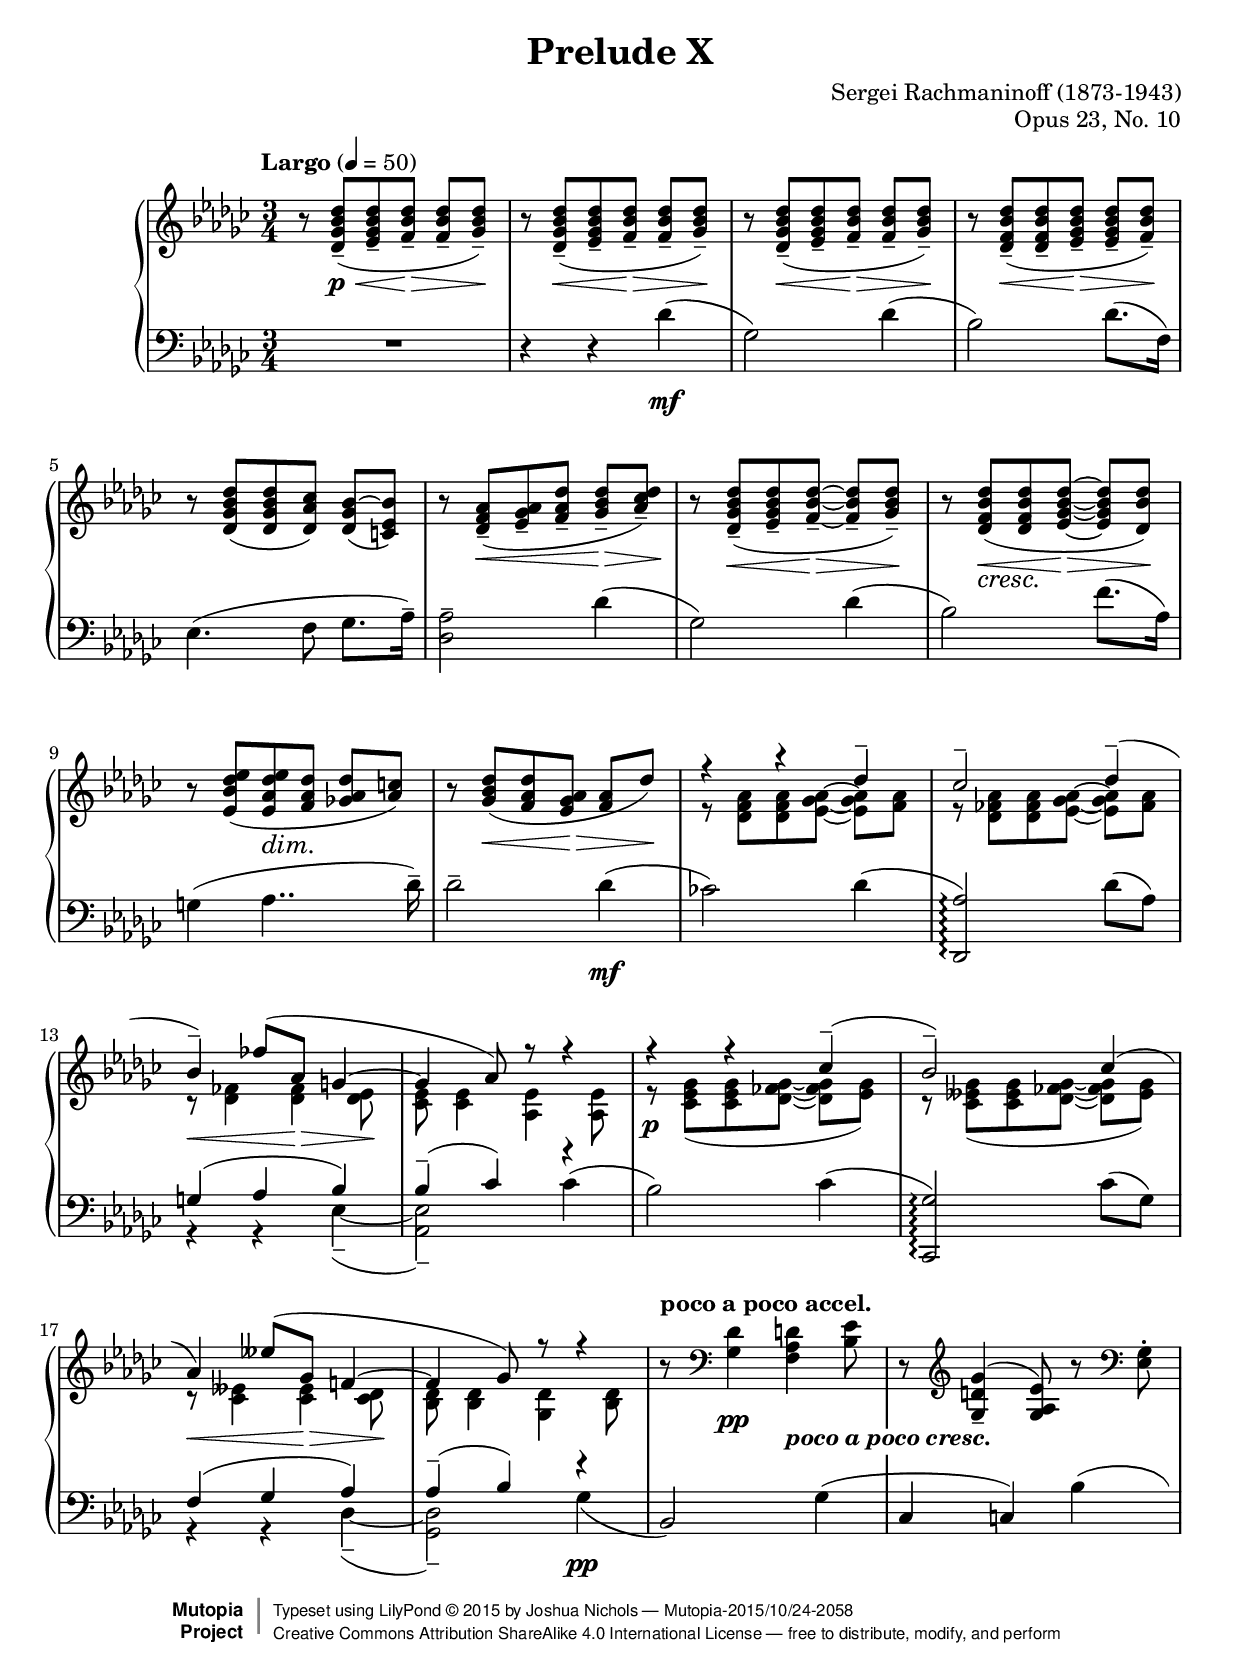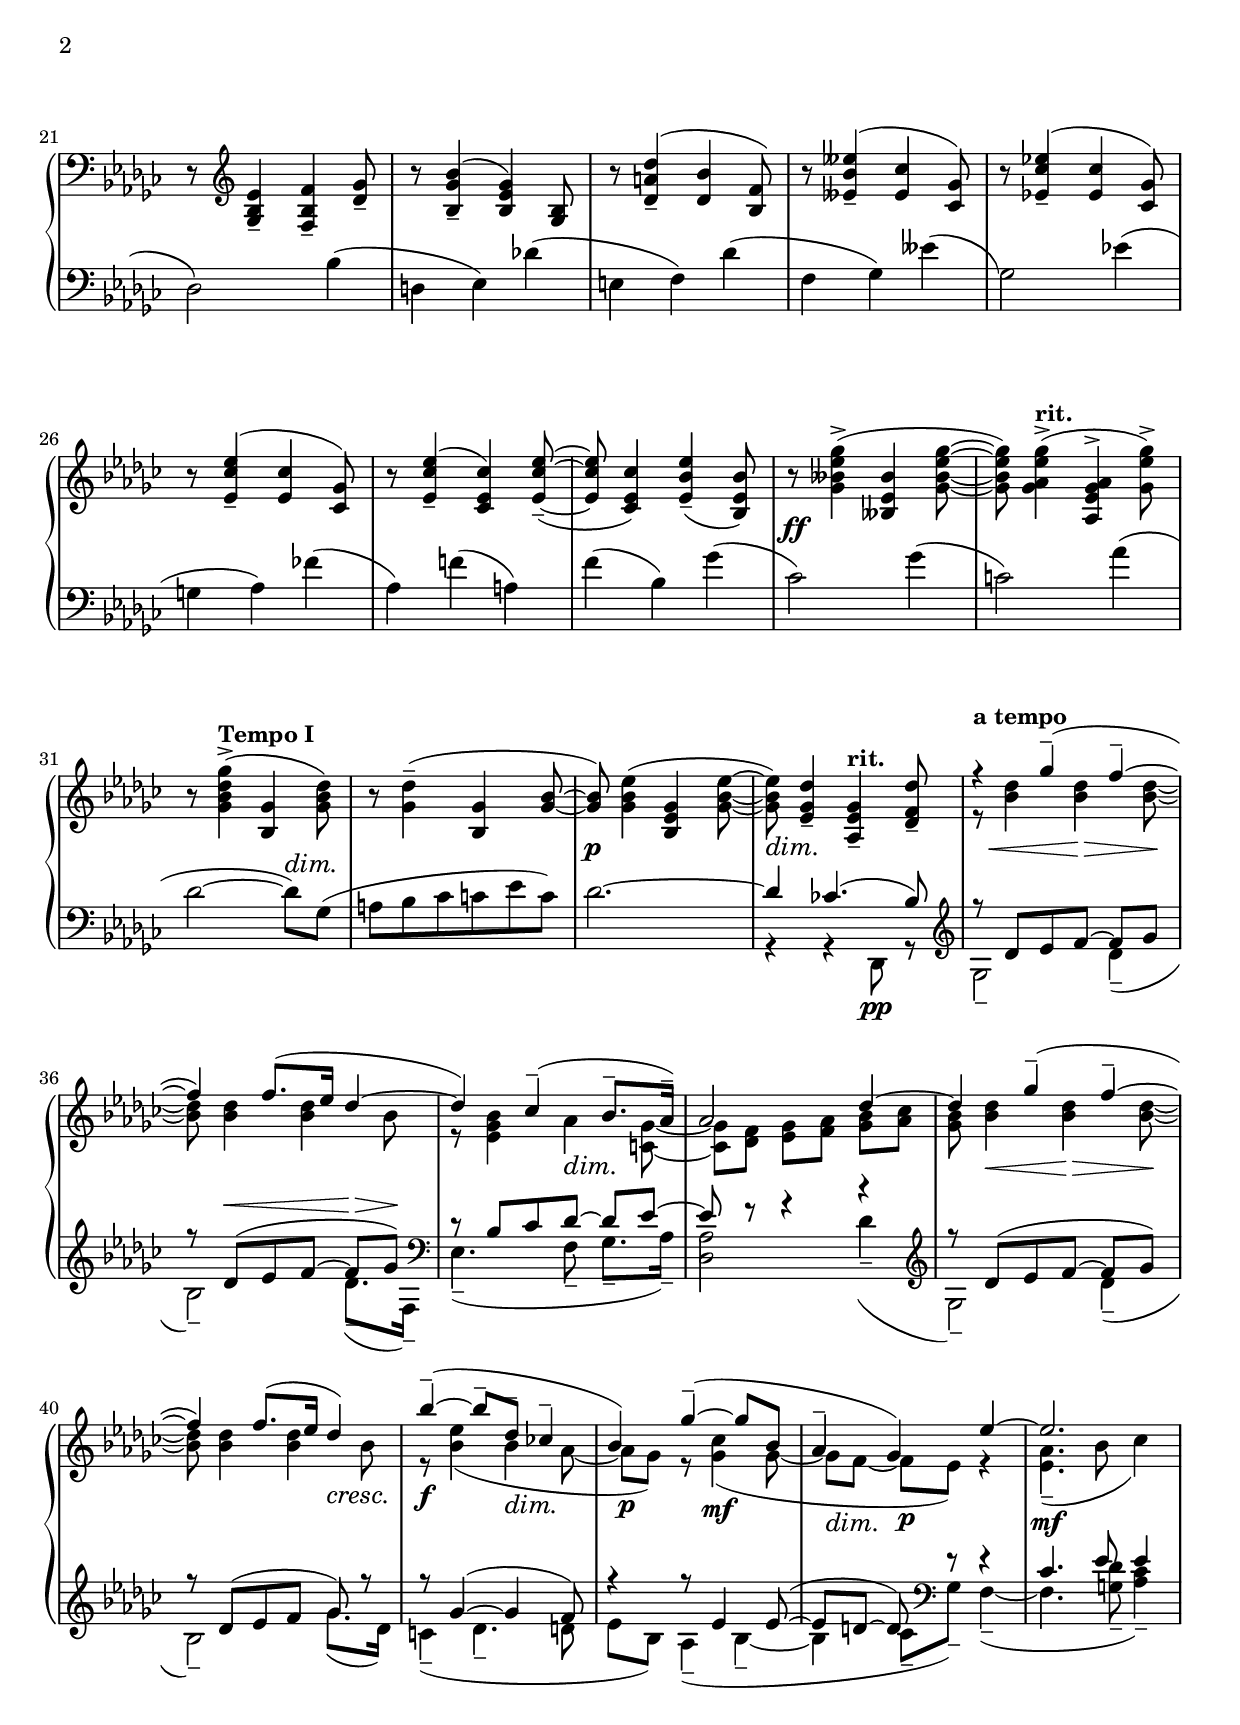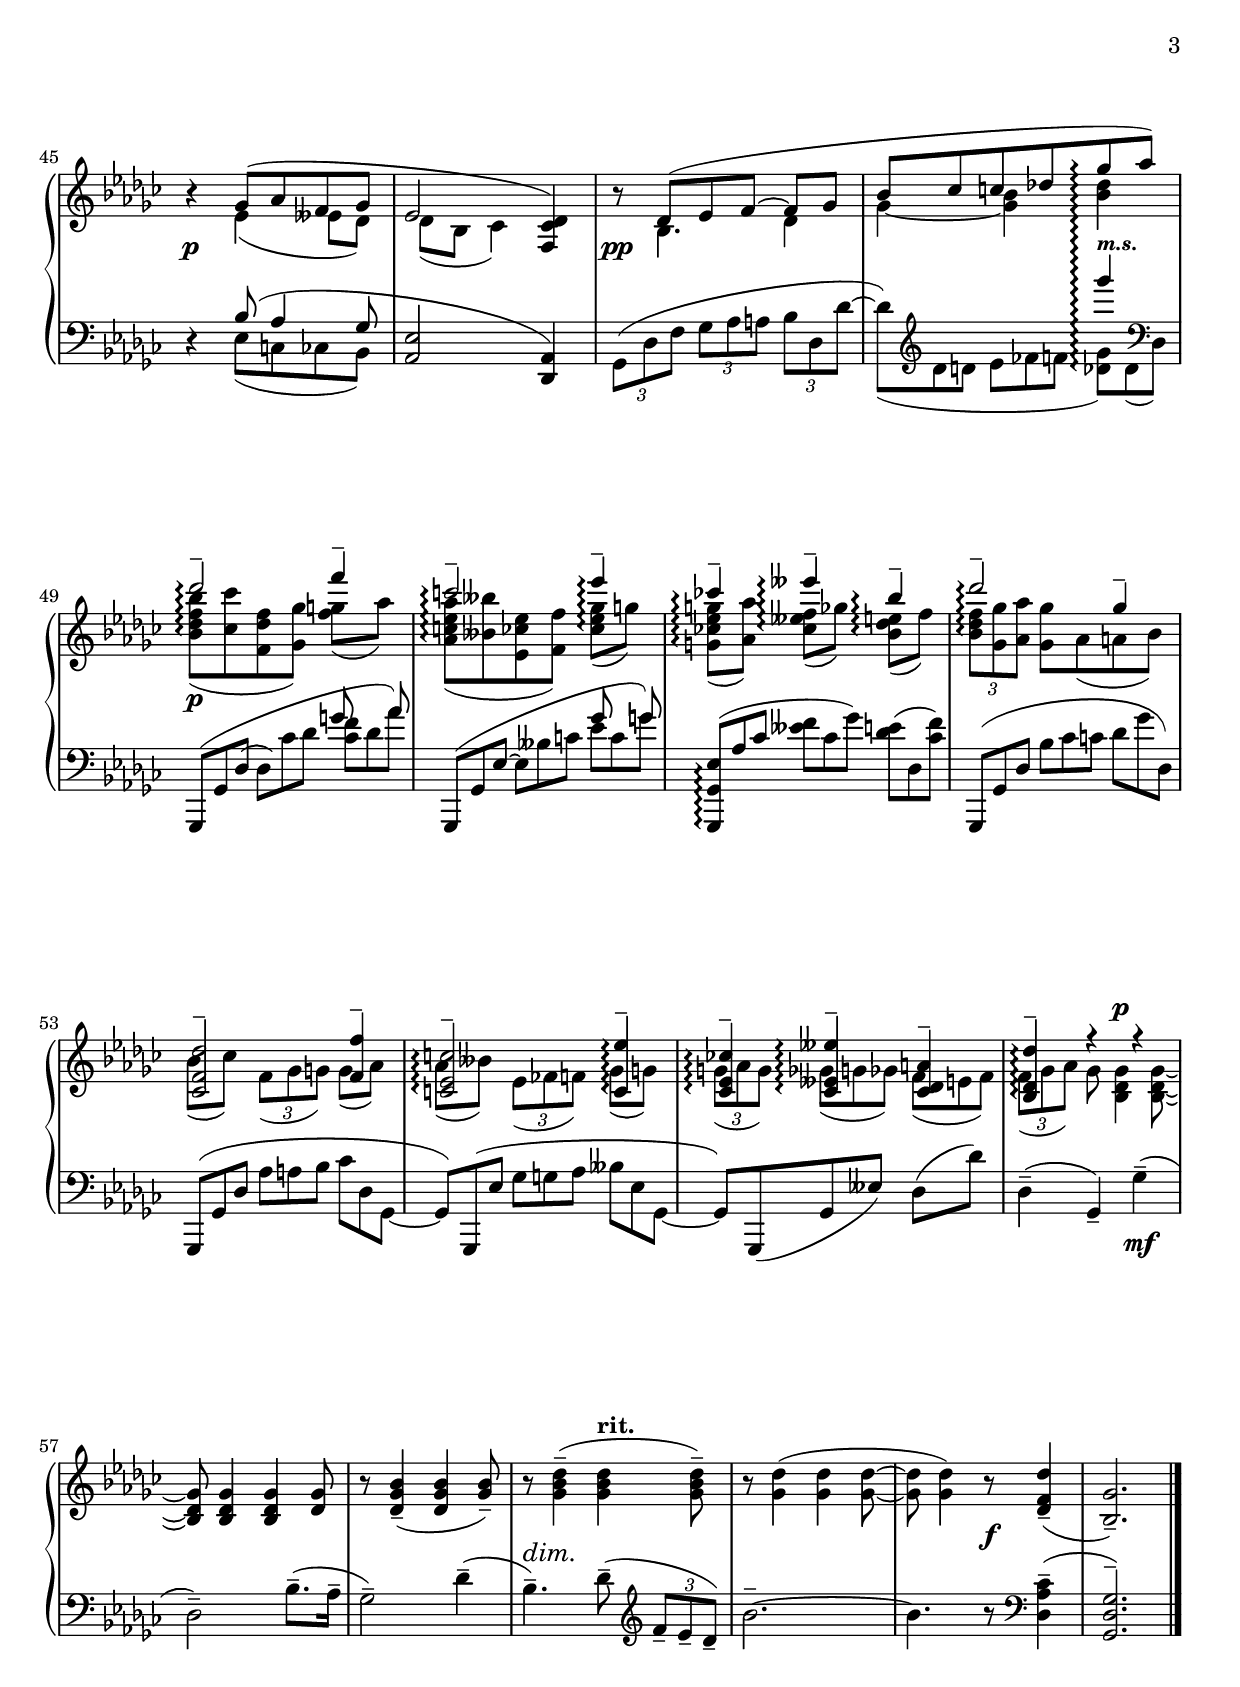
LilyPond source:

\version "2.18.2"
#(set-global-staff-size 20)

%#(set-default-paper-size "letter")

\paper {
    top-margin = 8\mm                              %-minimum: 8 mm
    top-markup-spacing.basic-distance = #6         %-dist. from bottom of top margin to the first markup/title
    markup-system-spacing.basic-distance = #5      %-dist. from header/title to first system
    top-system-spacing.basic-distance = #12        %-dist. from top margin to system in pages with no titles
    last-bottom-spacing.padding = #2               %-min #1.5 -pads music from copyright block 
    ragged-bottom = ##f
    ragged-last-bottom = ##f
}

\header {
    title = "Prelude X"
    composer = "Sergei Rachmaninoff (1873-1943)"
    opus = "Opus 23, No. 10"
    date = "1901"
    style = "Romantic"
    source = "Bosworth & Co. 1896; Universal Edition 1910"

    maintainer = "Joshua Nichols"
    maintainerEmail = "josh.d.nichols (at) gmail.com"
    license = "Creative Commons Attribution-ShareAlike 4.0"

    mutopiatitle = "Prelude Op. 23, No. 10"
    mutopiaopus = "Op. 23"
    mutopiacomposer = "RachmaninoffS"
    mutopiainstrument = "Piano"

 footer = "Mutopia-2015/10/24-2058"
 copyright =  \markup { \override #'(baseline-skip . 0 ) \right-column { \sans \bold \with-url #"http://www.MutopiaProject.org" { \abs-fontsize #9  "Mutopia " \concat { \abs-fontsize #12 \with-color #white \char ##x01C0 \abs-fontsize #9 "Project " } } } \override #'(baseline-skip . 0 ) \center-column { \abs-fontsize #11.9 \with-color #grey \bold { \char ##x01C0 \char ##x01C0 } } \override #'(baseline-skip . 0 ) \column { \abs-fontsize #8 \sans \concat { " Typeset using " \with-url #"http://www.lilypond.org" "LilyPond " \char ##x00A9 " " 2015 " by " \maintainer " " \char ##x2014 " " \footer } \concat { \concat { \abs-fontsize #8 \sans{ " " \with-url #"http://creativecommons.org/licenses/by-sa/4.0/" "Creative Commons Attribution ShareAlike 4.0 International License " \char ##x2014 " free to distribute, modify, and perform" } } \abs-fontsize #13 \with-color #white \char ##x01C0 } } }
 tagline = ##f
}

cAt = \set PianoStaff.connectArpeggios = ##t
cAf = \set PianoStaff.connectArpeggios = ##f

global = {
  \key ges \major
  \time 3/4
  \tempo "Largo" 4 = 50
  \cAt
  \override DynamicText.staff-padding = #4
  \override DynamicLineSpanner.staff-padding = #3
  \set Staff.connectArpeggios = ##t
  \override TupletBracket.bracket-visibility = ##f
  \set Timing.beamExceptions = #'()
  \set Timing.baseMoment = #(ly:make-moment 1/4)
  \set Timing.beatStructure = #'(2 1)
}


right = \relative d' {
  \global \clef G
  r8 <des ges bes des>\p\<--( <ees ges bes des>-- <f bes des>\!\>-- <f bes des>-- <ges bes des>\!--)
  r8 <des ges bes des>\<--( <ees ges bes des>-- <f bes des>\!\>-- <f bes des>-- <ges bes des>\!--)
  r8 <des ges bes des>\<--( <ees ges bes des>-- <f bes des>\!\>-- <f bes des>-- <ges bes des>\!--)
  r <des f bes des>(\<-- <des f bes des>-- <ees ges bes des>\!\>-- <ees ges bes des>-- <f bes des>)--\!
  r <des ges bes des>( <des ges bes des> <des aes' ces>) \tieUp <des ges bes~ >( <c ees bes'>) \tieNeutral
  r \slurDown <des f aes>(\<-- <ees ges aes>-- <f aes des>-- <ges bes des>\!\>--^[ <aes ces des>)--\!]
  r <des, ges bes des>\<--( <ees ges bes des>-- <f bes des>\!\>-- ~ <f bes des>-- <ges bes des>\!--)
  r <des f bes des>_\markup { \italic \larger cresc. }(\< <des f bes des> <ees ges bes des>\!\> ~ <ees ges bes des> <des bes' des>)\!
  r  <ees bes' des ees>( <ees aes des ees>\dim <f aes des> <ges! aes des>^[ <aes c>]) \slurNeutral
  r <ges bes des>\<( <f aes des> <ees ges aes>\!\> <f aes> des')\!
  <<
    { \voiceOne 
      r4 r des--
      ces2-- \shape #'(
           (( 0 . 0) (0 . 0) (0 . 0.5) (0 . 1))
           ((-3 . 3) (-2 . 2) (-1 . 1) (0 . 0))
         ) Slur des4--(
      bes--) fes'8( aes, g4 ~
      g aes8) r8 r4
      r r  ces--(
      bes2--) \shape #'(
           (( 0 . 0) (0 . 0) (0 . 0) (-0.5 . -0.5))
           ((1 . 2) (1 . 1) (0 . 1) (0 . 0))
         ) Slur ces4(
      aes) eeses'8( ges, f!4 ~
      f ges8) r r4
    }
    \new Voice
    { \voiceTwo
      r8 <des f aes> <des f aes>  \override TieColumn.tie-configuration =
    #'((-5 . -1) (-3.6 . -1) (0 . 1))  <ees ges aes> ~ <ees ges aes> <f aes>
      r <des fes aes> <des fes aes> <ees ges aes> ~ < ees ges aes> <fes aes> \revert TieColumn.tie-configuration
      r\< <des fes>4 <des fes>\!\> <des ees>8\!
      <ces ees> <ces ees>4 <aes ees'> <aes ees'>8
      r\p <ces ees ges>( <ces ees ges> <des fes ges> ~ <des fes ges> <ees ges>)
      r <ces eeses ges>( <ces eeses ges> <des fes ges> ~ <des fes ges> <eeses ges>)
      r8\< <ces eeses>4 <ces eeses>\!\> <ces des>8\!
      <bes des> <bes des>4 <ges des'> <bes des>8
    }
  >>
  \oneVoice
  \tempo "poco a poco accel." r8 \clef F <ges des'>4\pp <f aes d>_\markup{ \whiteout \pad-around #0.5 \bold \italic "poco a poco cresc." } <bes ees>8
  r8 \slurUp \clef G <ges d' ges>4--( <ges aes ees'>8) r \clef F <ees ges>-.
  r8 \clef G <ges bes ees>4-- <f bes f'>-- <des' ges>8--
  r8 < bes ges' bes>4(-- <bes ees ges>) <ges bes>8
  r8 <des' a' des>4(-- <des bes'> <bes f'>8)
  r8 <eeses bes' eeses>4--( <eeses ces'> <ces ges'>8)
  r8 <ees! ces' ees!>4--( <ees ces'> <ces ges'>8)
  r8 <ees ces' ees>4--( <ees ces'> <ces ges'>8)
  r8 <ees ces' ees>4--( <ces ees ces'>) \slurNeutral <ees ces' ees>8--( ~
  <ees ces' ees> <ces ees ces'>4) <ees bes' ees>--( <bes ees bes'>8)
  r\ff <ges' beses ees ges>4->( <beses, ees beses'>4 <ges' beses ees ges>8 ~
  <ges beses ees ges>8) \tempo "rit." <ges aes ees' ges>4(-> <aes ges ees aes,>^> <ges ees' ges>8)->
  r8 \tempo "Tempo I" <ges bes des ges>4->( <ges bes,> <ges bes des>8)
  r8 <ges des'>4(-- <ges bes,> <ges bes>8 ~
  q)\p <ges bes ees>4( <ges ees bes> <ges bes ees>8 ~
  q)\dim <ees ges des'>4--\! \tempo "rit." <ges ees aes,>-- <des f des'>8--
  <<
    { \voiceOne
      \tempo "a tempo" r4 ges'--( f-- ~
      f) f8.( ees16 des4 ~
      des) ces--( bes8.-- aes16--)
      aes2 des4 ~
      des ges--( f-- ~
      f) f8.( ees16 des4_\markup { \whiteout \pad-around #0.5 \larger \italic cresc.} )
      bes'4--( ~ \once \override Beam.positions = #'(5 . 4) bes8-- des,-- ces!4--
      bes4) ges'4--( ~ ges8 bes,
      aes4-- ges) ees' ~
      ees2.
    }
    \new Voice
    { \voiceTwo
      \once\omit DynamicText r8\p\< <bes des>4 q\!\> q8\! ~
      q q4 q bes8
      r8 <bes ges ees>4 aes\dim <ges c,>8 ~
      q <des f> <ees ges>[ <f aes>] <ges bes> <aes ces>
      <ges bes>\! <bes des>4\< q\!\> q8\! ~
      q q4 q bes8
      r8\f <bes ees>4( bes\dim aes8 ~
      aes\p ges) r <ges ces>4\mf( ges8 ~
      ges\dim f ~ f\p[ ees]) r4
      <ees aes>4.--\mf( bes'8 ces4)
    }
  >>
  \oneVoice
  r4\p
  <<
    { \voiceOne
      ges8[( aes f ges]
      ees2 <des ces f,>4)
      b'8\rest\pp des,8[( ees f] ~ f ges
      bes[ ces c des! ges\arpeggio aes])
      des2--\arpeggio f4--
      c2--\arpeggio ees4--\arpeggio
      ces!4--\arpeggio eeses--\arpeggio bes--\arpeggio
      des2--\arpeggio ges,4--
      <des f, ces>2-- <f f,>4--
      <c ees, c>2--\arpeggio <ees c,>4--\arpeggio
      <ces! ees, ces>4--\arpeggio <eeses eeses, ces>--\arpeggio <a, des, ces>--
      <des des, bes>4--\arpeggio r r
      s2.
    }
    \new Voice
    { \voiceTwo
      ees,4( eeses8 des)
      des( bes ces4) s4
      s8 bes4. des4
      ges4 ~ <ges bes> <bes des>\arpeggio
      \set Timing.baseMoment = #(ly:make-moment 1/4)
      \set Timing.beatStructure = #'(2 1)
      <bes des f bes>8\p(\arpeggio <ces ces'> <f, des' f> <ges ges'>) <f' g>( aes)
      <aes, c ees aes>(\arpeggio <beses beses'> <ees, ces' ees> <f f'>) <ces' ees ges>(\arpeggio g')
      <g, ces! ees g>[(\arpeggio <aes aes'>])  <ces eeses f>[(\arpeggio ges']) <bes, des e>[(\arpeggio f'])
      \tuplet 3/2 { <bes, des f>8\arpeggio <ges ges'> <aes aes'> } <ges ges'>8[ aes( a bes])
      \set Timing.baseMoment = #(ly:make-moment 1/4)
      \set Timing.beatStructure = #'(1 1 1)
      bes8( ces) \tuplet 3/2 { f,8[( ges g]) } g( aes)
      aes8( beses) \tuplet 3/2 { ees,([ fes f)] } ges( g)
      \tuplet 3/2 4 { g8[( aes g]) \omit TupletNumber ges[( g ges]) f[( e f]) } \undo \omit TupletNumber
      \tuplet 3/2 { f8([ ges aes)] } ges8 <ges des bes>4^\p q8 ~
      \stemUp q q4 q <ges des>8 \stemNeutral
    }
  >>
  \oneVoice
  r8 <des ges bes>4(-- q <ges bes>8)--
  r <ges bes des>4(-- \tempo "rit." q q8)--
  r8 <ges des'>4( q q8 ~
  q q4) r8\f <des' f, des>4(--
  <ges, bes,>2.)-- \bar "|."
}

left = \relative d' {
  \global \clef F
  R1*3/4
  r4 r des\mf(
  ges,2) des'4(
  bes2) des8.( f,16)
  ees4.( f8 ges8. aes16--)
  <aes des,>2-- des4(
  ges,2) des'4(
  bes2) f'8.( aes,16)
  g4( aes4.. des16--)
  des2-- des4\mf(
  ces!2) des4(
  <aes des,,>2)\arpeggio des8( aes)
  <<
    { \voiceOne
      g4( aes bes)
      bes--( ces) r4
      s2
    }
    \new Voice
    { \voiceTwo
      r4 r ees,--( ~
      <ees aes,>2)-- \slurUp ces'4(
      bes2) \slurNeutral
    }
  >>
  \oneVoice
  ces4(
  <ges ces,,>2)\arpeggio ces8( ges)
  <<
    { \voiceOne
      f4( ges aes)
      aes--( bes) r4
      s2
    }
    \new Voice
    { \voiceTwo
      r4 r des,--( ~
      <des ges,>2--) ges4\pp(
      \stemUp bes,2) \stemNeutral
    }
  >>
  \oneVoice
  ges'4(
  ces, c) \shape #'(
           (( 0 . 0) (0 . 0) (0 . 0) (-1 . -1))
           ((-3 . 2) (-2.5 . 2.5) (1 . 1) (0 . 0))
         ) Slur bes'(
  des,2) bes'4(
  d, ees) des'!(
  e, f) des'(
  f, ges) \shape #'(
           (( 0 . 0) (0 . 0) (0 . 0) (-1 . -1))
           ((-3 . 2) (-2.5 . 2.5) (1 . 1) (0 . 0))
         ) Slur eeses'(
  ges,2) ees'!4(
  g, aes) fes'(
  aes,) f'!( a,)
  f'( bes,) ges'(
  ces,2) ges'4(
  c,2) aes'4(
  des,2  ~ des8)^\dim ges,(
  a[ bes ces c ees c])\!
  des2. ~
  <<
    { \voiceOne
      des4 ces!4.( bes8)
      \clef G r8 des ees f ~ f ges
      r8 des^\<( ees f ~ f\!\> ges\!) \clef F
      r8 bes, ces des ~ des ees ~
      ees r8 r4 r \clef G
      r8 des8( ees f ~ f ges)
     \mergeDifferentlyDottedOn r8 des( ees f ges) r \mergeDifferentlyDottedOff
      r8 ges4( ~ ges f8)
      r4 r8 ees4 ees8( ~
      ees[ d] ~ d) r8 r4
      ces4. ees8 ees4
    }
    \new Voice
    { \voiceTwo
      r4 r des,,8\pp r
      ges'2-- des'4--(
      bes2--) des8.--( f,16--)
      ees4.--( f8-- ges8.-- aes16--)
      <aes des,>2 des4--(
      ges,2--) des'4--(
      bes2--) ges'8.( des16)
      c4--( des4.-- d8
      ees bes) aes4--( bes-- ~
      bes ces8-- \clef F ges--) f4--( ~
      f4. <g des'>8-- <aes ces>4--)
    }
  >>
  \oneVoice
  r4
  <<
    { \voiceOne
      bes8( aes4 ges8
      <ees aes,>2 <aes, des,>4)
    }
    \new Voice
    { \voiceTwo
      ees'8[( c ces bes])
      s2.
    }
  >>
  \oneVoice
  \set Timing.baseMoment = #(ly:make-moment 1/4)
  \set Timing.beatStructure = #'(1 1 1)
  
  
  <<
    { \voiceOne
      s2.
      s4 s ges''''4\arpeggio^\markup { \bold \italic \small m.s. }
      \omit TupletNumber
      s2  \tuplet 3/2 { g,,8 s aes }
      s2  \tuplet 3/2 { ges8 s g }
    }
    \new Voice
    { \voiceTwo  \tieUp \slurUp
      \shape #'(
           (( 0 . 0) (-1 . 1) (2 . 1.8) (0 . 0.5))
         ) Slur \tuplet 3/2 4 { ges,,8( des' f ges aes a  bes des, des' ~ } \omit TupletNumber
      \once \override Beam.positions = #'(-4.5 . -4.5) \tieNeutral \slurNeutral \slurDown
      \tuplet 3/2 4 { des8)( \clef G des d ees fes f <ges des>)\arpeggio \slurDown des( \clef F des,) } \slurNeutral
      \shape #'(
           (( 0 . 0) (0 . 0) (2.5 . 2.5) (0 . 1))
         ) Slur \tuplet 3/2 4 { \stemUp ges,,8[( ges' \shape #'(
           ((-1 . 0.5) (-0.5 . 1) (0.5 . 1) (1 . 0.5))
         ) Tie des'] ~ \stemNeutral des ces' des <ces f> des aes') }
      \shape #'(
           (( 0 . 0) (0 . 0) (3 . 3) (0 . 1))
         ) Slur \tuplet 3/2 4 { \stemUp ges,,,8[( ges' ees'] ~ \stemNeutral ees beses' c ees c g') }
    }
  >>
  \oneVoice \cAf
  \tuplet 3/2 4 { <ees, ges, ges,>8[(\arpeggio aes ces] <eeses f> ces ges') <des e>( des, <ces' f>) }
  \shape #'(
           (( 0 . -1) (0 . 0) (2 . 1.8) (0 . -1.5))
         ) Slur 	 \tuplet 3/2 4 { ges,,8[( ges' des'] bes' ces c des ges des,)
                          \shape #'(
           ((0 . 0) (-1 . 1) (1 . 1) (0 . 0))
         ) Slur 	  ges,,( ges' des' aes' a bes ces des, ges, ~
                          ges) \shape #'(
           (( 0 . 0) (0 . 0) (1 . 1) (-1 . 1))
           ((-2 . 3) (-3 . 3) (1 . 1) (0 . 0))
         ) Slur ges,( ees'' ges g aes beses ees, ges, ~ }
  \set Timing.baseMoment = #(ly:make-moment 1/4)
  \set Timing.beatStructure = #'(2 1)
  ges8) ges,( ges' eeses') des( des')
  des,4(-- ges,)-- ges'(--\mf
  des2)-- bes'8.(-- aes16--
  ges2)-- des'4(-- \undo \omit TupletNumber
  bes4.)--^\markup { \larger \italic dim. } des8(-- \clef G \tuplet 3/2 { f8-- ees-- des)-- }
  bes'2.-- ~
  bes4. r8 \clef F <ces, aes des,>4(--
  <ges des ges,>2.)^-
      
    
  
}

\score {
  \new PianoStaff <<
    \new Staff \with { \consists "Span_arpeggio_engraver"} { \right }
    \new Staff { \left }
  >>
  
  \layout {
    \context {
      \Score
      %\omit BarNumber
      \override DynamicLineSpanner.staff-padding = #3
      \override DynamicTextSpanner.whiteout = ##t
      \override DynamicTextSpanner #'style = #'none 
       \override SpacingSpanner.common-shortest-duration =
        #(ly:make-moment 1/12)
    }
  }
  \midi { }
}
  
